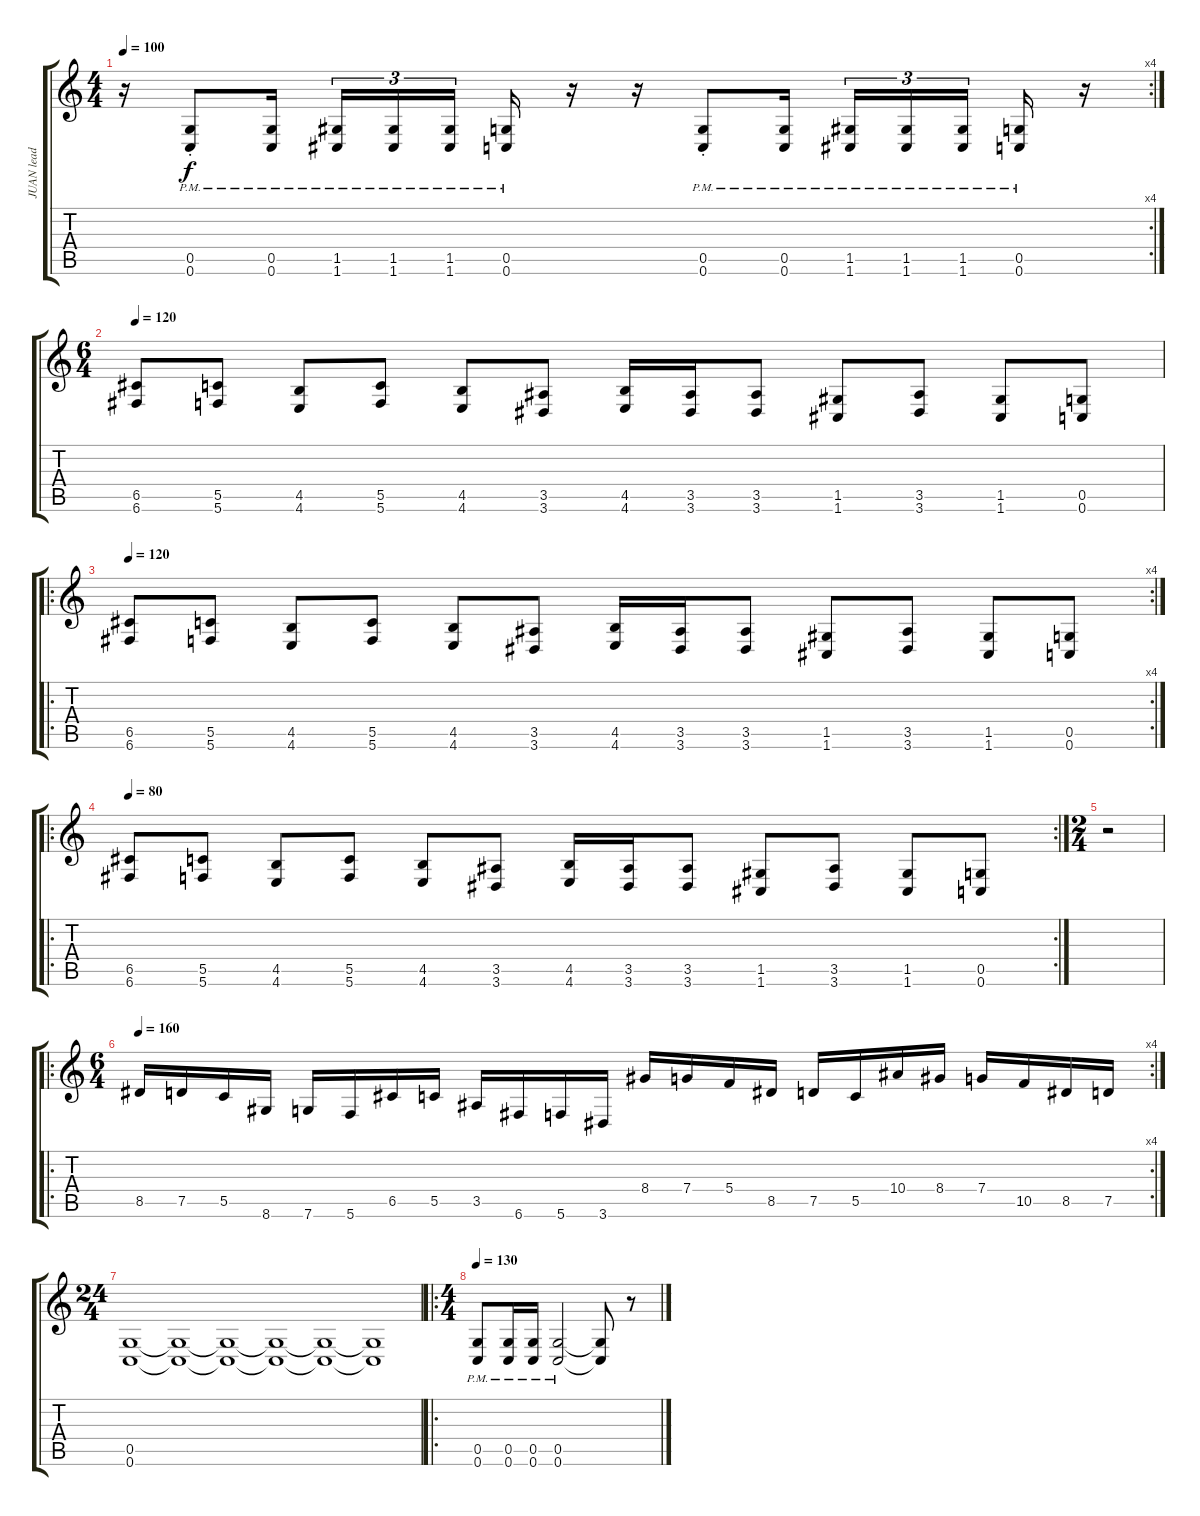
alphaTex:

\track ("JUAN lead guitar" "JUAN lead ") {instrument distortionguitar}
\staff {score tabs}
\tuning (D4 A3 F3 C3 G2 C2) {hide}
\rc 4
\ts (4 4)
\tempo 100
\clef g2
\ks c
r.16{dy f} (0.5{pm st} 0.6{pm st}).8 (0.5{pm} 0.6{pm}).16 (1.5{pm} 1.6{pm}).16{tu (3 2)} (1.5{pm} 1.6{pm}).16{tu (3 2)} (1.5{pm} 1.6{pm}).16{tu (3 2) beam splitsecondary} (0.5{pm} 0.6{pm}).16 r.16 r.16 (0.5{pm st} 0.6{pm st}).8 (0.5{pm} 0.6{pm}).16 (1.5{pm} 1.6{pm}).16{tu (3 2)} (1.5{pm} 1.6{pm}).16{tu (3 2)} (1.5{pm} 1.6{pm}).16{tu (3 2) beam splitsecondary} (0.5{pm} 0.6{pm}).16 r.16 |
\ts (6 4)
\tempo 120
(6.5 6.6).8 (5.5 5.6).8 (4.5 4.6).8 (5.5 5.6).8 (4.5 4.6).8 (3.5 3.6).8 (4.5 4.6).16 (3.5 3.6).16 (3.5 3.6).8 (1.5 1.6).8 (3.5 3.6).8 (1.5 1.6).8 (0.5 0.6).8 |
\ro
\rc 4
\tempo 120
(6.5 6.6).8 (5.5 5.6).8 (4.5 4.6).8 (5.5 5.6).8 (4.5 4.6).8 (3.5 3.6).8 (4.5 4.6).16 (3.5 3.6).16 (3.5 3.6).8 (1.5 1.6).8 (3.5 3.6).8 (1.5 1.6).8 (0.5 0.6).8 |
\ro
\rc 2
\tempo 80
(6.5 6.6).8 (5.5 5.6).8 (4.5 4.6).8 (5.5 5.6).8 (4.5 4.6).8 (3.5 3.6).8 (4.5 4.6).16 (3.5 3.6).16 (3.5 3.6).8 (1.5 1.6).8 (3.5 3.6).8 (1.5 1.6).8 (0.5 0.6).8 |
\ts (2 4)
r.2 |
\ro
\rc 4
\ts (6 4)
\tempo 160
8.5.16 7.5.16 5.5.16 8.6.16 7.6.16 5.6.16 6.5.16 5.5.16 3.5.16 6.6.16 5.6.16 3.6.16 8.4.16 7.4.16 5.4.16 8.5.16 7.5.16 5.5.16 10.4.16 8.4.16 7.4.16 10.5.16 8.5.16 7.5.16 |
\ts (24 4)
(0.5 0.6).1 (0.5{t} 0.6{t}).1 (0.5{t} 0.6{t}).1 (0.5{t} 0.6{t}).1 (0.5{t} 0.6{t}).1 (0.5{t} 0.6{t}).1 |
\ro
\ts (4 4)
\tempo 130
(0.5{pm} 0.6{pm}).8 (0.5{pm} 0.6{pm}).16 (0.5{pm} 0.6{pm}).16 (0.5{pm} 0.6{pm}).2 (0.5{t} 0.6{t}).8 r.8
